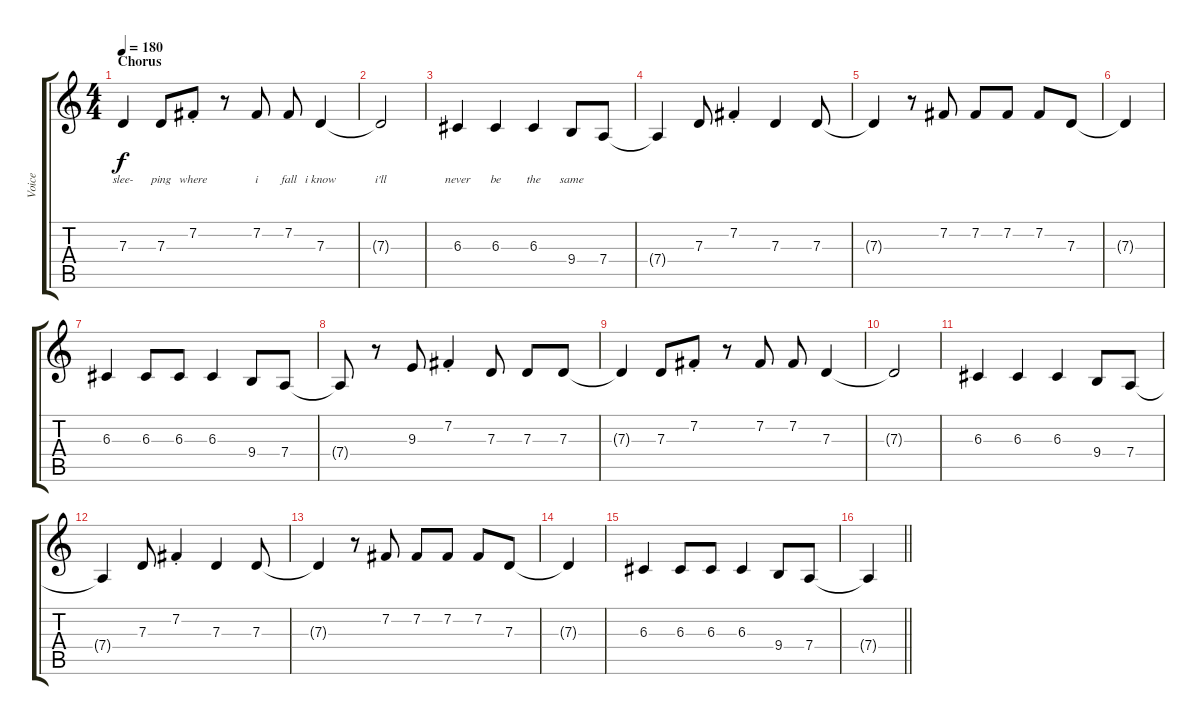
\track ("Voice" "Voice") {instrument trumpet}
\staff {score tabs}
\tuning (E4 B3 G3 D3 A2 E2) {hide}
\ts (4 4)
\section ("" "Chorus")
\tempo 180
\clef g2
\ks c
7.3{t}.4{lyrics (0 "slee-") lyrics (1 "") lyrics (2 "") lyrics (3 "") lyrics (4 "") dy f} 7.3.8{lyrics (0 "ping") lyrics (1 "") lyrics (2 "") lyrics (3 "") lyrics (4 "")} 7.2{st}.8{lyrics (0 "where") lyrics (1 "") lyrics (2 "") lyrics (3 "") lyrics (4 "")} r.8 7.2.8{lyrics (0 "i") lyrics (1 "") lyrics (2 "") lyrics (3 "") lyrics (4 "")} 7.2.8{lyrics (0 "fall") lyrics (1 "") lyrics (2 "") lyrics (3 "") lyrics (4 "")} 7.3.4{lyrics (0 "i know") lyrics (1 "") lyrics (2 "") lyrics (3 "") lyrics (4 "")} |
7.3{t}.2{lyrics (0 "i'll") lyrics (1 "") lyrics (2 "") lyrics (3 "") lyrics (4 "")} |
6.3.4{lyrics (0 "never") lyrics (1 "") lyrics (2 "") lyrics (3 "") lyrics (4 "")} 6.3.4{lyrics (0 "be") lyrics (1 "") lyrics (2 "") lyrics (3 "") lyrics (4 "")} 6.3.4{lyrics (0 "the") lyrics (1 "") lyrics (2 "") lyrics (3 "") lyrics (4 "")} 9.4.8{lyrics (0 "same") lyrics (1 "") lyrics (2 "") lyrics (3 "") lyrics (4 "")} 7.4.8 |
7.4{t}.4 7.3.8 7.2{st}.4 7.3.4 7.3.8 |
7.3{t}.4 r.8 7.2.8 7.2.8 7.2.8 7.2.8 7.3.8 |
7.3{t}.4 |
6.3.4 6.3.8 6.3.8 6.3.4 9.4.8 7.4.8 |
7.4{t}.8 r.8 9.3.8 7.2{st}.4 7.3.8 7.3.8 7.3.8 |
7.3{t}.4 7.3.8 7.2{st}.8 r.8 7.2.8 7.2.8 7.3.4 |
7.3{t}.2 |
6.3.4 6.3.4 6.3.4 9.4.8 7.4.8 |
7.4{t}.4 7.3.8 7.2{st}.4 7.3.4 7.3.8 |
7.3{t}.4 r.8 7.2.8 7.2.8 7.2.8 7.2.8 7.3.8 |
7.3{t}.4 |
6.3.4 6.3.8 6.3.8 6.3.4 9.4.8 7.4.8 |
\barLineRight lightlight
7.4{t}.4
